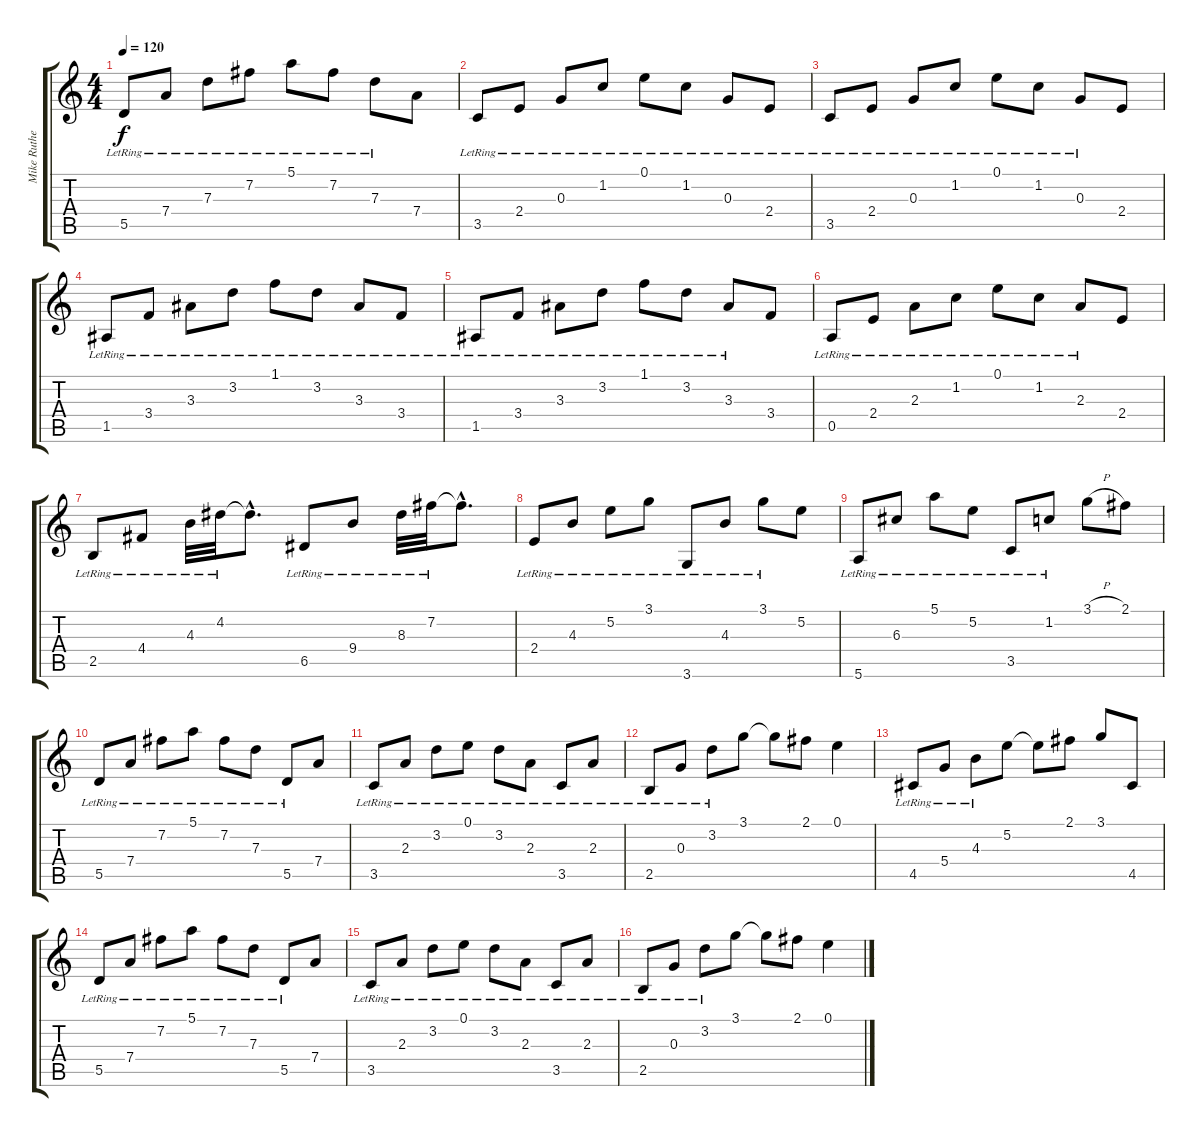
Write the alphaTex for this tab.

\track ("Mike Rutherford" "Mike Ruthe") {instrument acousticguitarnylon}
\staff {score tabs}
\tuning (E4 B3 G3 D3 A2 E2) {hide}
\ts (4 4)
\tempo 120
\clef g2
\ks c
5.5{lr}.8{dy f} 7.4{lr}.8 7.3{lr}.8 7.2{lr}.8 5.1{lr}.8 7.2{lr}.8 7.3{lr}.8 7.4.8 |
3.5{lr}.8 2.4{lr}.8 0.3{lr}.8 1.2{lr}.8 0.1{lr}.8 1.2{lr}.8 0.3{lr}.8 2.4{lr}.8 |
3.5{lr}.8 2.4{lr}.8 0.3{lr}.8 1.2{lr}.8 0.1{lr}.8 1.2{lr}.8 0.3{lr}.8 2.4.8 |
1.5{lr}.8 3.4{lr}.8 3.3{lr}.8 3.2{lr}.8 1.1{lr}.8 3.2{lr}.8 3.3{lr}.8 3.4{lr}.8 |
1.5{lr}.8 3.4{lr}.8 3.3{lr}.8 3.2{lr}.8 1.1{lr}.8 3.2{lr}.8 3.3{lr}.8 3.4.8 |
0.5{lr}.8 2.4{lr}.8 2.3{lr}.8 1.2{lr}.8 0.1{lr}.8 1.2{lr}.8 2.3{lr}.8 2.4.8 |
2.5{lr}.8 4.4{lr}.8 4.3{lr}.32 4.2{lr}.32 4.2{hac t}.8{d} 6.5{lr}.8 9.4{lr}.8 8.3{lr}.32 7.2{lr}.32 7.2{hac t}.8{d} |
2.4{lr}.8 4.3{lr}.8 5.2{lr}.8 3.1{lr}.8 3.6{lr}.8 4.3{lr}.8 3.1{lr}.8 5.2.8 |
5.6{lr}.8 6.3{lr}.8 5.1{lr}.8 5.2{lr}.8 3.5{lr}.8 1.2{lr}.8 3.1{h}.8 2.1.8 |
5.5{lr}.8 7.4{lr}.8 7.2{lr}.8 5.1{lr}.8 7.2{lr}.8 7.3{lr}.8 5.5{lr}.8 7.4.8 |
3.5{lr}.8 2.3{lr}.8 3.2{lr}.8 0.1{lr}.8 3.2{lr}.8 2.3{lr}.8 3.5{lr}.8 2.3{lr}.8 |
2.5{lr}.8 0.3{lr}.8 3.2{lr}.8 3.1.8 3.1{t}.8 2.1.8 0.1.4 |
4.5{lr}.8 5.4{lr}.8 4.3{lr}.8 5.2.8 5.2{t}.8 2.1.8 3.1.8 4.5.8 |
5.5{lr}.8 7.4{lr}.8 7.2{lr}.8 5.1{lr}.8 7.2{lr}.8 7.3{lr}.8 5.5{lr}.8 7.4.8 |
3.5{lr}.8 2.3{lr}.8 3.2{lr}.8 0.1{lr}.8 3.2{lr}.8 2.3{lr}.8 3.5{lr}.8 2.3{lr}.8 |
2.5{lr}.8 0.3{lr}.8 3.2{lr}.8 3.1.8 3.1{t}.8 2.1.8 0.1.4
